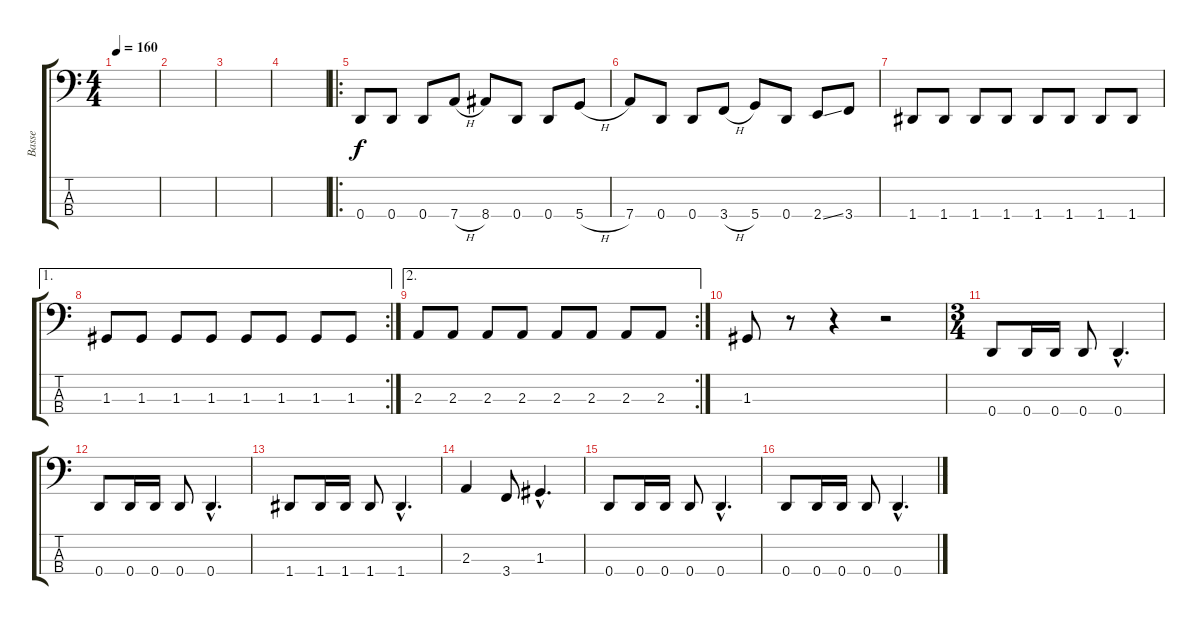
\track ("Basse" "Basse") {instrument electricbasspick}
\staff {score tabs}
\tuning (F2 C2 G1 D1) {hide}
\ts (4 4)
\tempo 160
\clef f4
\ks c
|
|
|
|
\ro
0.4.8 0.4.8 0.4.8 7.4{h}.8 8.4.8 0.4.8 0.4.8 5.4{h}.8 |
7.4.8 0.4.8 0.4.8 3.4{h}.8 5.4.8 0.4.8 2.4{ss}.8 3.4.8 |
1.4.8 1.4.8 1.4.8 1.4.8 1.4.8 1.4.8 1.4.8 1.4.8 |
\ae 1
\rc 2
1.3.8 1.3.8 1.3.8 1.3.8 1.3.8 1.3.8 1.3.8 1.3.8 |
\ae 2
\rc 2
2.3.8 2.3.8 2.3.8 2.3.8 2.3.8 2.3.8 2.3.8 2.3.8 |
1.3.8 r.8 r.4 r.2 |
\ts (3 4)
0.4.8 0.4.16 0.4.16 0.4.8 0.4{hac}.4{d} |
0.4.8 0.4.16 0.4.16 0.4.8 0.4{hac}.4{d} |
1.4.8 1.4.16 1.4.16 1.4.8 1.4{hac}.4{d} |
2.3.4 3.4.8 1.3{hac}.4{d} |
0.4.8 0.4.16 0.4.16 0.4.8 0.4{hac}.4{d} |
0.4.8 0.4.16 0.4.16 0.4.8 0.4{hac}.4{d}
